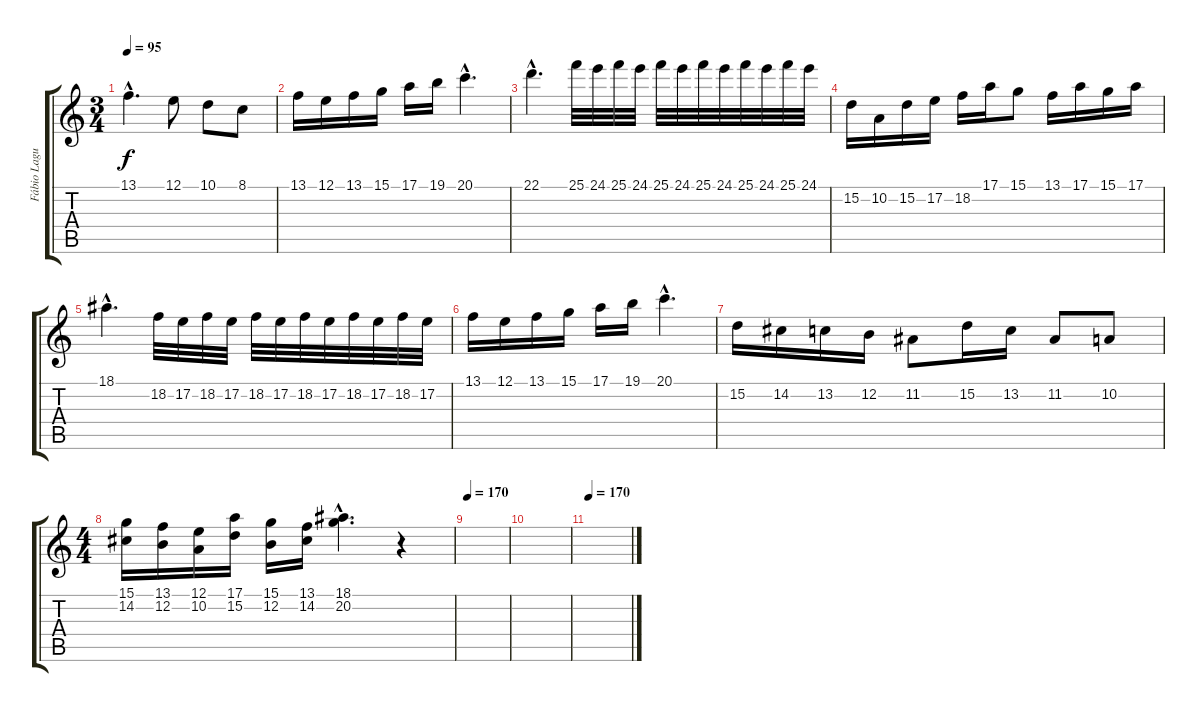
\track ("Fábio Laguna" "Fábio Lagu") {instrument flute}
\staff {score tabs}
\tuning (E4 B3 G3 D3 A2 E2) {hide}
\ts (3 4)
\tempo 95
\clef g2
\ks c
13.1{hac}.4{d dy f} 12.1.8 10.1.8 8.1.8 |
13.1.16 12.1.16 13.1.16 15.1.16 17.1.16 19.1.16 20.1{hac}.4{d} |
22.1{hac}.4{d} 25.1.32 24.1.32 25.1.32 24.1.32 25.1.32 24.1.32 25.1.32 24.1.32 25.1.32 24.1.32 25.1.32 24.1.32 |
15.2.16 10.2.16 15.2.16 17.2.16 18.2.16 17.1.16 15.1.8 13.1.16 17.1.16 15.1.16 17.1.16 |
18.1{hac}.4{d} 18.2.32 17.2.32 18.2.32 17.2.32 18.2.32 17.2.32 18.2.32 17.2.32 18.2.32 17.2.32 18.2.32 17.2.32 |
13.1.16 12.1.16 13.1.16 15.1.16 17.1.16 19.1.16 20.1{hac}.4{d} |
15.2.16 14.2.16 13.2.16 12.2.16 11.2.8 15.2.16 13.2.16 11.2.8 10.2.8 |
\ts (4 4)
(15.1 14.2).16 (13.1 12.2).16 (12.1 10.2).16 (17.1 15.2).16 (15.1 12.2).16 (13.1 14.2).16 (18.1{hac} 20.2{hac}).4{d} r.4{volume 11} |
\tempo 170
|
|
\tempo 170
